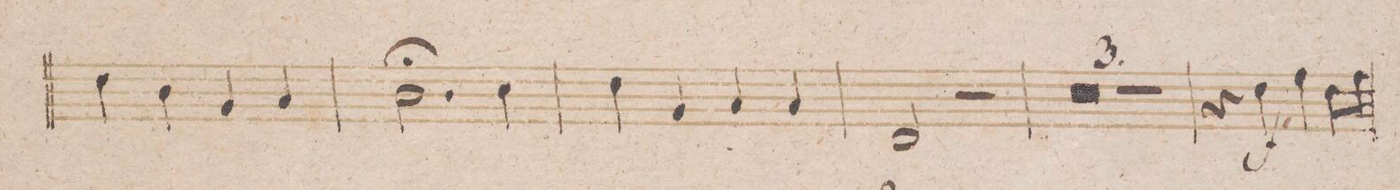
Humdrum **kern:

**kern	**dynam
*I"Fagotto 2do	*
*clefF4	*
*k[b-]	*
*met(c)	*
*M4/4	*
4F\	.
4D\	.
4BB-/	.
4C/	.
=270	=270
2.D;\	.
4E\	.
=271	=271
4F\	.
4BB-/	.
4C/	.
4C/	.
=272	=272
2FF/	.
2r	.
=273	=273
0r	.
=274	=274
=275	=275
1r	.
=276	=276
4r	.
4F\	f
4A\	.
8F\L	.
8A\J	.
=277	=277
*-	*-
